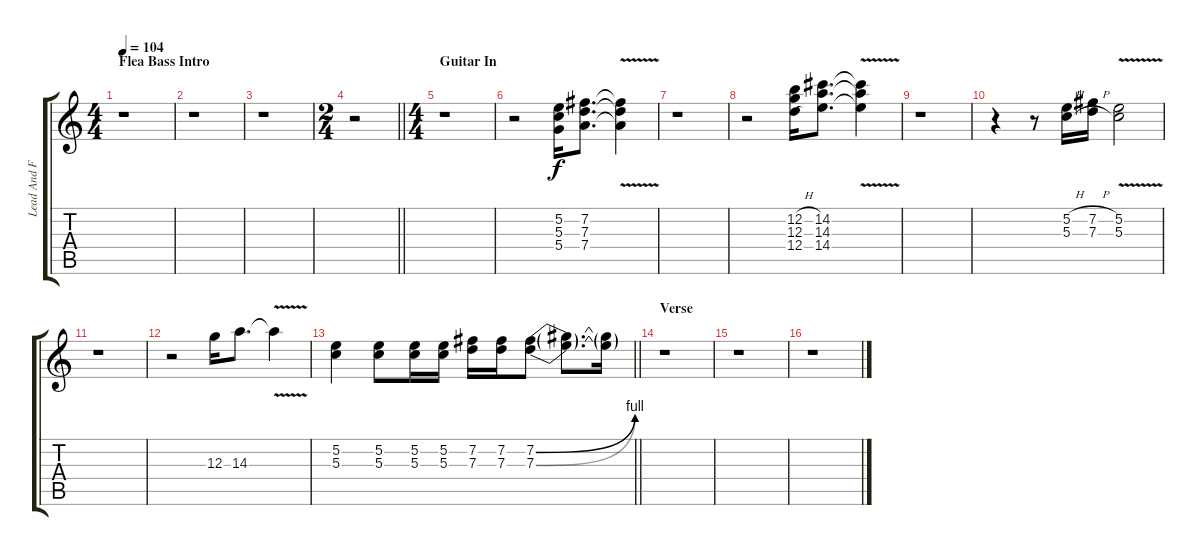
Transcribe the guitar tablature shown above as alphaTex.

\track ("Lead And Fills" "Lead And F") {instrument distortionguitar}
\staff {score tabs}
\tuning (E4 B3 G3 D3 A2 E2) {hide}
\ts (4 4)
\section ("" "Flea Bass Intro")
\tempo 104
\clef g2
\ks c
r.1{dy f instrument distortionguitar} |
r.1 |
r.1 |
\ts (2 4)
\barLineRight lightlight
r.2 |
\ts (4 4)
\section ("" "Guitar In")
r.1{volume 16 balance 12} |
r.2 (5.2 5.3 5.4).16 (7.2 7.3 7.4).8{d} (7.2{v t} 7.3{v t} 7.4{v t}).4 |
r.1 |
r.2 (12.2{h} 12.3{h} 12.4{h}).16 (14.2 14.3 14.4).8{d} (14.2{v t} 14.3{v t} 14.4{v t}).4 |
r.1 |
r.4 r.8 (5.2{h} 5.3{h}).16 (7.2{h} 7.3{h}).16 (5.2{v} 5.3{v}).2 |
r.1 |
r.2 12.3.16 14.3.8{d} 14.3{v t}.4 |
\barLineRight lightlight
(5.2 5.3).4 (5.2 5.3).8 (5.2 5.3).16 (5.2 5.3).16 (7.2 7.3).16 (7.2 7.3).16 (7.2{be (bend 0 0 60 4)} 7.3{be (bend 0 0 60 4)}).8 (7.2{t} 7.3{t}).8{d} (7.2{t} 7.3{t}).16 |
\section ("" "Verse")
r.1 |
r.1 |
r.1
